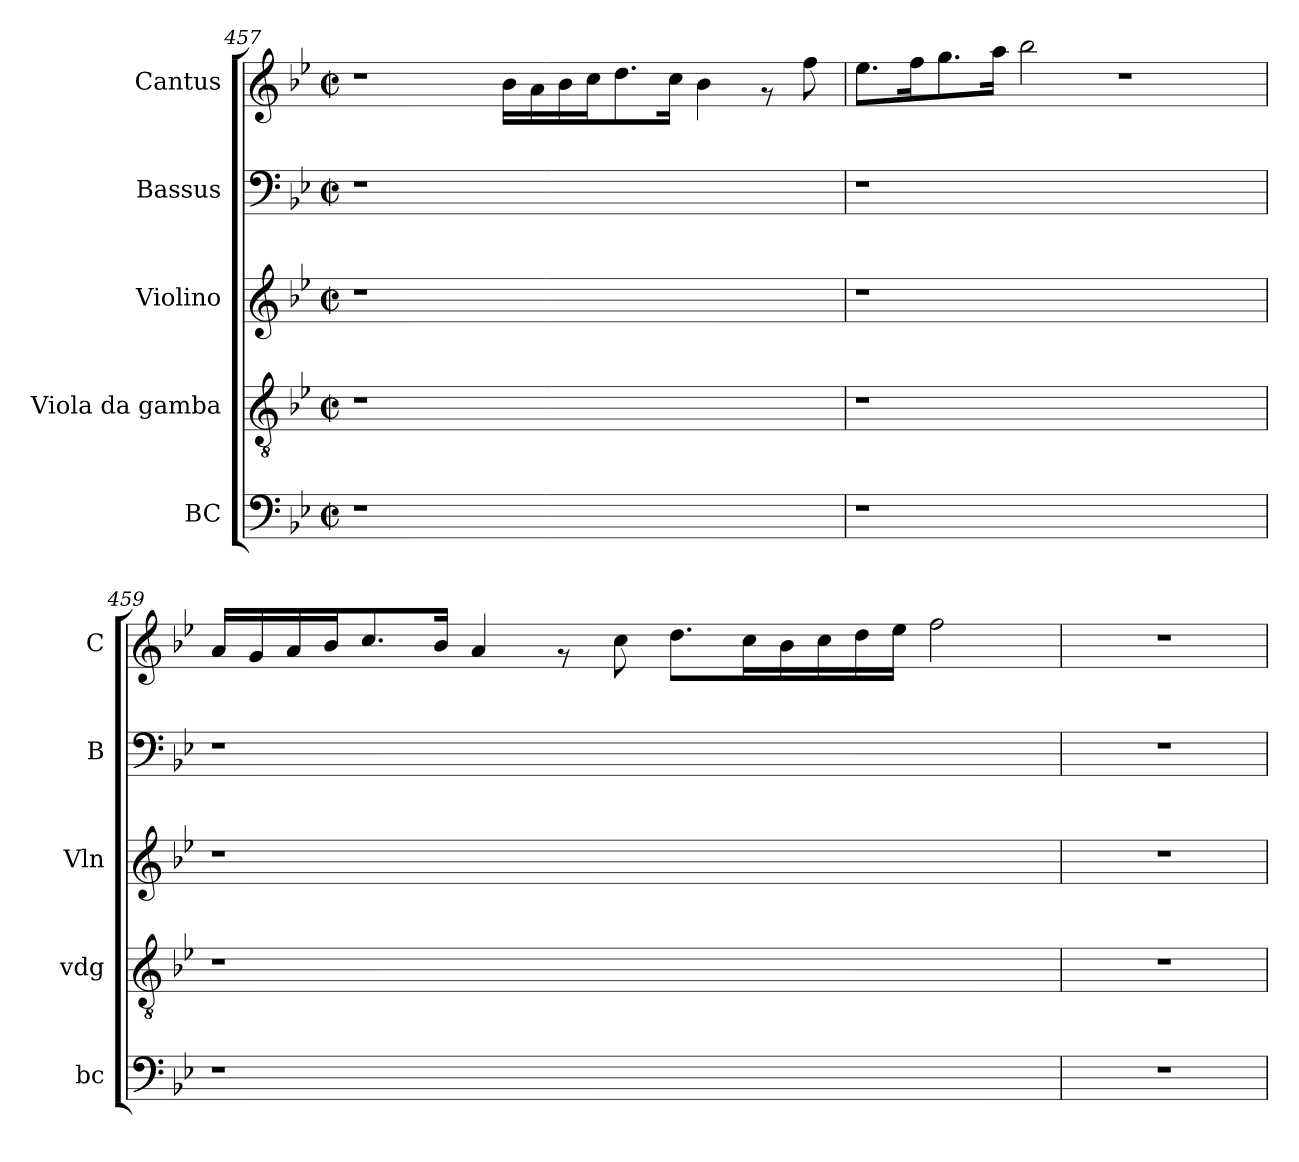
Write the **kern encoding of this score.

**kern	**kern	**kern	**kern	**kern
*part5	*part4	*part3	*part2	*part1
*staff5	*staff4	*staff3	*staff2	*staff1
*I"BC	*I"Viola da gamba	*I"Violino	*I"Bassus	*I"Cantus
*I'bc	*I'vdg	*I'Vln	*I'B	*I'C
*clefF4	*clefGv2	*clefG2	*clefF4	*clefG2
*k[b-e-]	*k[b-e-]	*k[b-e-]	*k[b-e-]	*k[b-e-]
*B-:	*B-:	*B-:	*B-:	*B-:
*M2/2	*M2/2	*M2/2	*M2/2	*M2/2
*met(c|)	*met(c|)	*met(c|)	*met(c|)	*met(c|)
=457	=457	=457	=457	=457
1r	1r	1r	1r	1r
1ryy	1ryy	1ryy	1ryy	16b-\LL
.	.	.	.	16a\
.	.	.	.	16b-\
.	.	.	.	16cc\J
.	.	.	.	8.dd\
.	.	.	.	16cc\Jk
.	.	.	.	4b-\
.	.	.	.	8rf
.	.	.	.	8ff\
=458	=458	=458	=458	=458
1r	1r	1r	1r	8.ee-\L
.	.	.	.	16ff\k
.	.	.	.	8.gg\
.	.	.	.	16aa\Jk
.	.	.	.	2bb-\
1ryy	1ryy	1ryy	1ryy	1r
!!LO:LB:g=z
=459	=459	=459	=459	=459
1r	1r	1r	1r	16a/LL
.	.	.	.	16g/
.	.	.	.	16a/
.	.	.	.	16b-/J
.	.	.	.	8.cc/
.	.	.	.	16b-/Jk
.	.	.	.	4a/
.	.	.	.	8rf
.	.	.	.	8cc\
1ryy	1ryy	1ryy	1ryy	8.dd\L
.	.	.	.	16cc\L
.	.	.	.	16b-\
.	.	.	.	16cc\
.	.	.	.	16dd\
.	.	.	.	16ee-\JJ
.	.	.	.	2ff\
=460	=460	=460	=460	=460
1r	1r	1r	1r	1r
=	=	=	=	=
*-	*-	*-	*-	*-
